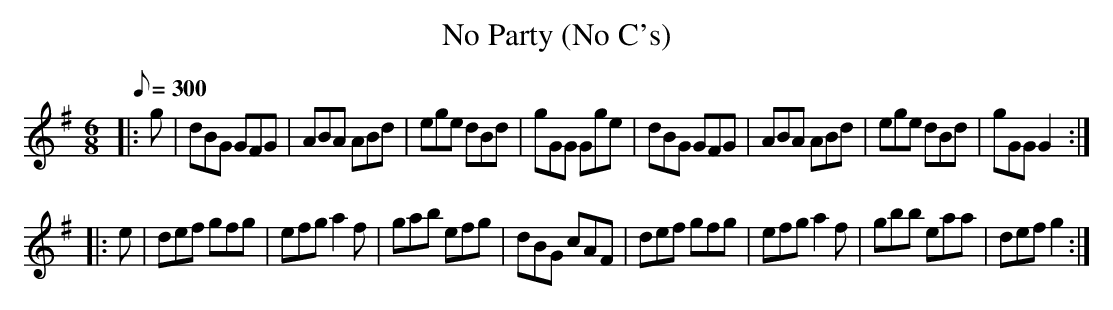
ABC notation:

X:1
T:No Party (No C's)
M:6/8
L:1/8
Q:1/8=300
K:G
|: g|dBG GFG|ABA ABd|ege dBd|gGG Gge|dBG GFG|ABA ABd|ege dBd|gGG G2:|
|: e|def gfg|efg a2f|gab efg|dBG cAF|def gfg|efg a2 f|gbb eaa|def g2 :|
